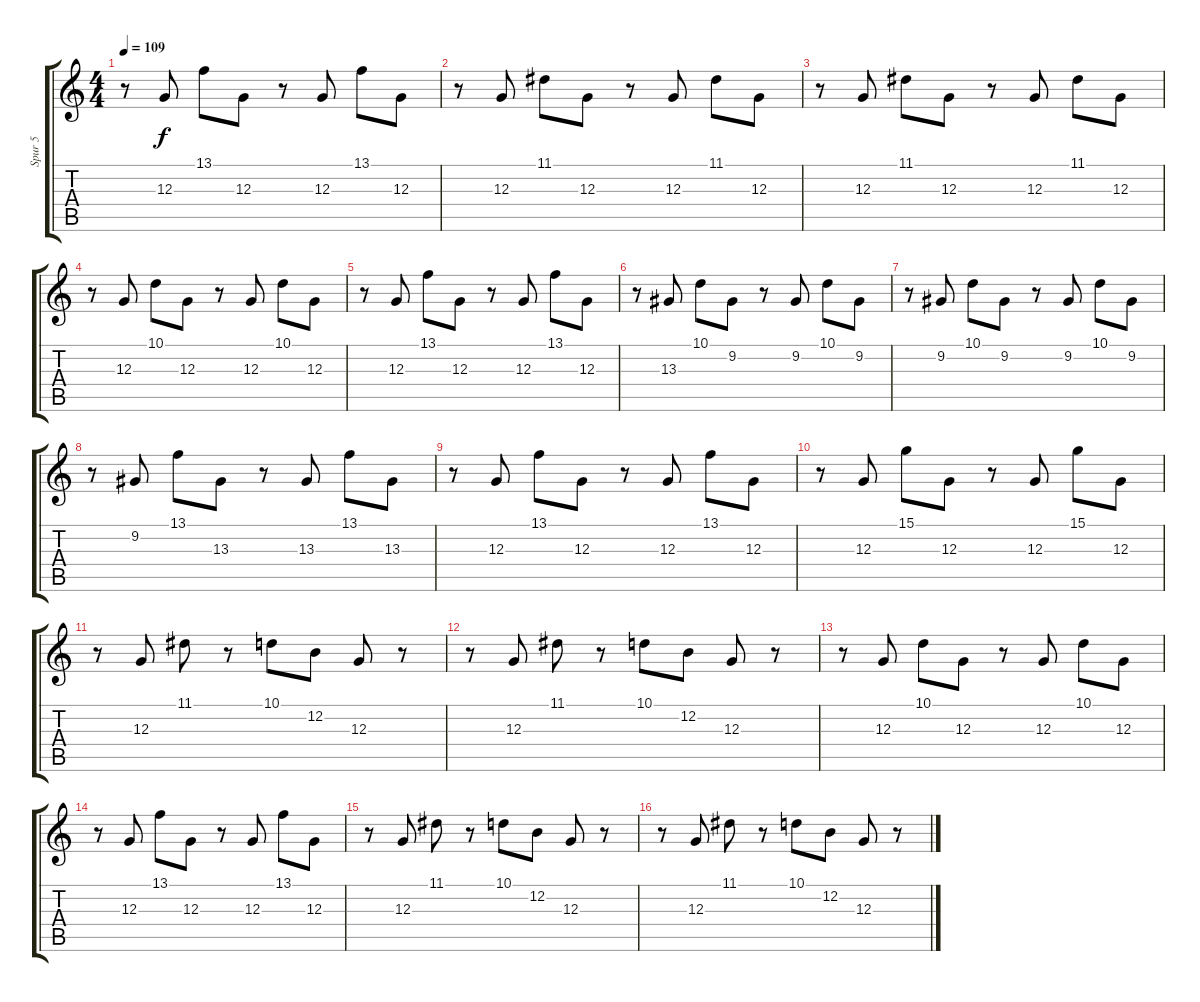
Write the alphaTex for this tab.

\track ("Spur 5" "Spur 5") {instrument drawbarorgan}
\staff {score tabs}
\tuning (E4 B3 G3 D3 A2 E2) {hide}
\ts (4 4)
\tempo 109
\clef g2
\ks c
r.8{dy f} 12.3.8 13.1.8 12.3.8 r.8 12.3.8 13.1.8 12.3.8 |
r.8 12.3.8 11.1.8 12.3.8 r.8 12.3.8 11.1.8 12.3.8 |
r.8 12.3.8 11.1.8 12.3.8 r.8 12.3.8 11.1.8 12.3.8 |
r.8 12.3.8 10.1.8 12.3.8 r.8 12.3.8 10.1.8 12.3.8 |
r.8 12.3.8 13.1.8 12.3.8 r.8 12.3.8 13.1.8 12.3.8 |
r.8 13.3.8 10.1.8 9.2.8 r.8 9.2.8 10.1.8 9.2.8 |
r.8 9.2.8 10.1.8 9.2.8 r.8 9.2.8 10.1.8 9.2.8 |
r.8 9.2.8 13.1.8 13.3.8 r.8 13.3.8 13.1.8 13.3.8 |
r.8 12.3.8 13.1.8 12.3.8 r.8 12.3.8 13.1.8 12.3.8 |
r.8 12.3.8 15.1.8 12.3.8 r.8 12.3.8 15.1.8 12.3.8 |
r.8 12.3.8 11.1.8 r.8 10.1.8 12.2.8 12.3.8 r.8 |
r.8 12.3.8 11.1.8 r.8 10.1.8 12.2.8 12.3.8 r.8 |
r.8 12.3.8 10.1.8 12.3.8 r.8 12.3.8 10.1.8 12.3.8 |
r.8 12.3.8 13.1.8 12.3.8 r.8 12.3.8 13.1.8 12.3.8 |
r.8 12.3.8 11.1.8 r.8 10.1.8 12.2.8 12.3.8 r.8 |
r.8 12.3.8 11.1.8 r.8 10.1.8 12.2.8 12.3.8 r.8
